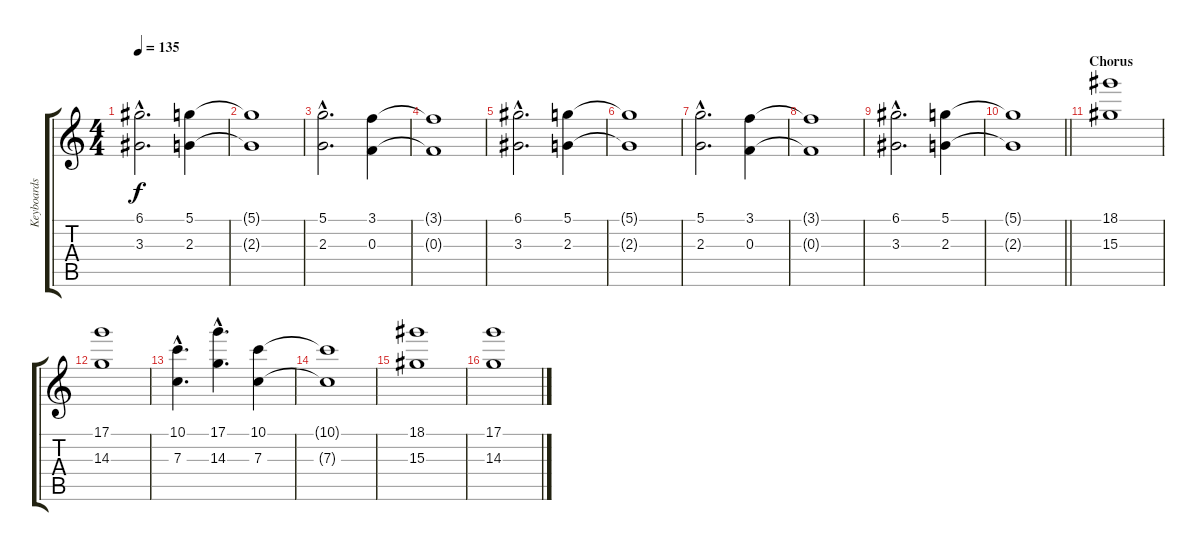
\track ("Keyboards" "Keyboards") {instrument stringensemble1}
\staff {score tabs}
\tuning (D5 A4 F4 C4 G3 C3) {hide}
\ts (4 4)
\tempo 135
\clef g2
\ks c
(6.1{hac} 3.3{hac}).2{d dy f} (5.1 2.3).4 |
(5.1{t} 2.3{t}).1 |
(5.1{hac} 2.3{hac}).2{d} (3.1 0.3).4 |
(3.1{t} 0.3{t}).1 |
(6.1{hac} 3.3{hac}).2{d} (5.1 2.3).4 |
(5.1{t} 2.3{t}).1 |
(5.1{hac} 2.3{hac}).2{d} (3.1 0.3).4 |
(3.1{t} 0.3{t}).1 |
(6.1{hac} 3.3{hac}).2{d} (5.1 2.3).4 |
\barLineRight lightlight
(5.1{t} 2.3{t}).1 |
\section ("" "Chorus")
(18.1 15.3).1 |
(17.1 14.3).1 |
(10.1{hac} 7.3{hac}).4{d} (17.1{hac} 14.3{hac}).4{d} (10.1 7.3).4 |
(10.1{t} 7.3{t}).1 |
(18.1 15.3).1 |
(17.1 14.3).1
